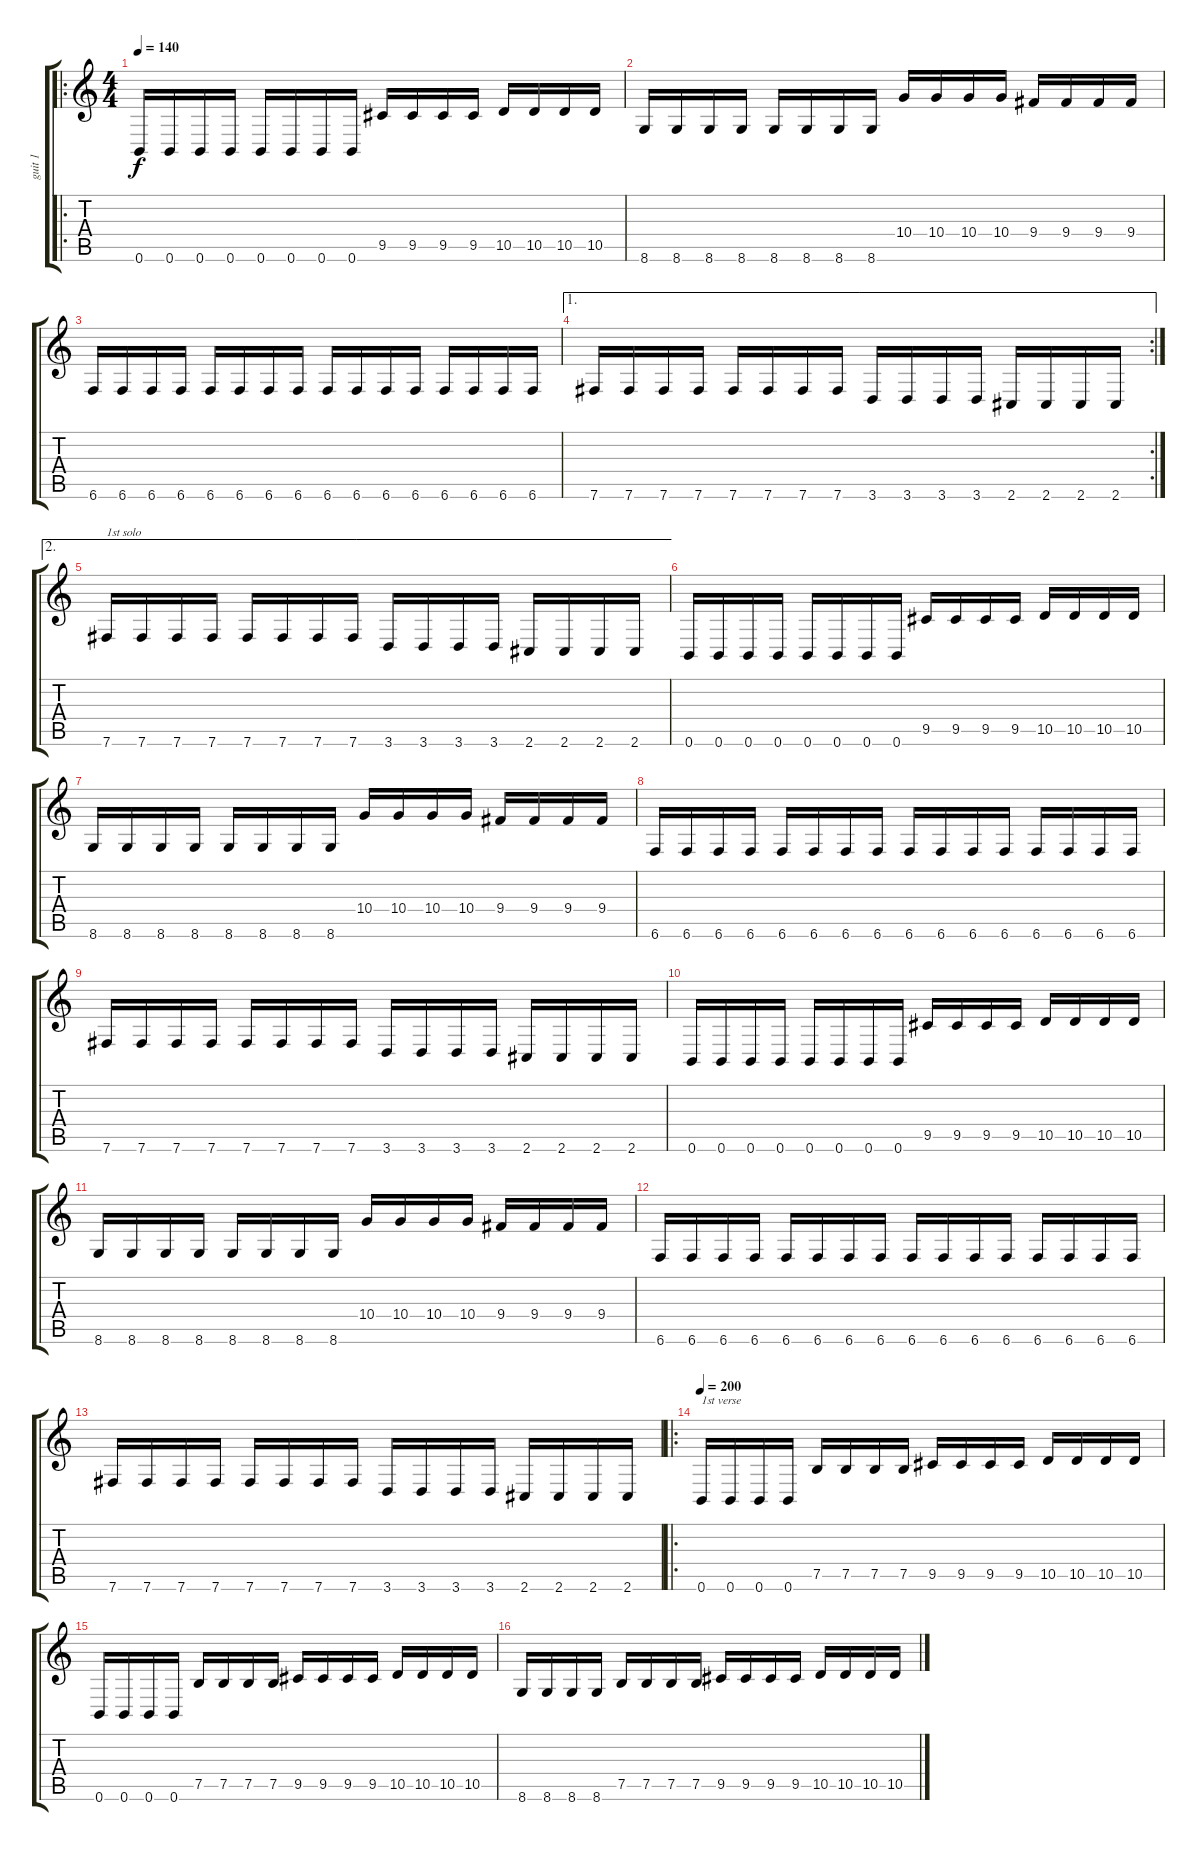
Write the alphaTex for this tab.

\track ("guit 1" "guit 1") {instrument distortionguitar}
\staff {score tabs}
\tuning (B3 Gb3 D3 A2 E2 B1) {hide}
\ro
\ts (4 4)
\tempo 140
\clef g2
\ks c
0.6.16{dy f instrument distortionguitar} 0.6.16 0.6.16 0.6.16 0.6.16 0.6.16 0.6.16 0.6.16 9.5.16 9.5.16 9.5.16 9.5.16 10.5.16 10.5.16 10.5.16 10.5.16 |
8.6.16 8.6.16 8.6.16 8.6.16 8.6.16 8.6.16 8.6.16 8.6.16 10.4.16 10.4.16 10.4.16 10.4.16 9.4.16 9.4.16 9.4.16 9.4.16 |
6.6.16 6.6.16 6.6.16 6.6.16 6.6.16 6.6.16 6.6.16 6.6.16 6.6.16 6.6.16 6.6.16 6.6.16 6.6.16 6.6.16 6.6.16 6.6.16 |
\ae 1
\rc 2
7.6.16 7.6.16 7.6.16 7.6.16 7.6.16 7.6.16 7.6.16 7.6.16 3.6.16 3.6.16 3.6.16 3.6.16 2.6.16 2.6.16 2.6.16 2.6.16 |
\ae 2
7.6.16{txt "1st solo"} 7.6.16 7.6.16 7.6.16 7.6.16 7.6.16 7.6.16 7.6.16 3.6.16 3.6.16 3.6.16 3.6.16 2.6.16 2.6.16 2.6.16 2.6.16 |
0.6.16 0.6.16 0.6.16 0.6.16 0.6.16 0.6.16 0.6.16 0.6.16 9.5.16 9.5.16 9.5.16 9.5.16 10.5.16 10.5.16 10.5.16 10.5.16 |
8.6.16 8.6.16 8.6.16 8.6.16 8.6.16 8.6.16 8.6.16 8.6.16 10.4.16 10.4.16 10.4.16 10.4.16 9.4.16 9.4.16 9.4.16 9.4.16 |
6.6.16 6.6.16 6.6.16 6.6.16 6.6.16 6.6.16 6.6.16 6.6.16 6.6.16 6.6.16 6.6.16 6.6.16 6.6.16 6.6.16 6.6.16 6.6.16 |
7.6.16 7.6.16 7.6.16 7.6.16 7.6.16 7.6.16 7.6.16 7.6.16 3.6.16 3.6.16 3.6.16 3.6.16 2.6.16 2.6.16 2.6.16 2.6.16 |
0.6.16 0.6.16 0.6.16 0.6.16 0.6.16 0.6.16 0.6.16 0.6.16 9.5.16 9.5.16 9.5.16 9.5.16 10.5.16 10.5.16 10.5.16 10.5.16 |
8.6.16 8.6.16 8.6.16 8.6.16 8.6.16 8.6.16 8.6.16 8.6.16 10.4.16 10.4.16 10.4.16 10.4.16 9.4.16 9.4.16 9.4.16 9.4.16 |
6.6.16 6.6.16 6.6.16 6.6.16 6.6.16 6.6.16 6.6.16 6.6.16 6.6.16 6.6.16 6.6.16 6.6.16 6.6.16 6.6.16 6.6.16 6.6.16 |
7.6.16 7.6.16 7.6.16 7.6.16 7.6.16 7.6.16 7.6.16 7.6.16 3.6.16 3.6.16 3.6.16 3.6.16 2.6.16 2.6.16 2.6.16 2.6.16 |
\ro
\tempo 200
0.6.16{txt "1st verse"} 0.6.16 0.6.16 0.6.16 7.5.16 7.5.16 7.5.16 7.5.16 9.5.16 9.5.16 9.5.16 9.5.16 10.5.16 10.5.16 10.5.16 10.5.16 |
0.6.16 0.6.16 0.6.16 0.6.16 7.5.16 7.5.16 7.5.16 7.5.16 9.5.16 9.5.16 9.5.16 9.5.16 10.5.16 10.5.16 10.5.16 10.5.16 |
8.6.16 8.6.16 8.6.16 8.6.16 7.5.16 7.5.16 7.5.16 7.5.16 9.5.16 9.5.16 9.5.16 9.5.16 10.5.16 10.5.16 10.5.16 10.5.16
